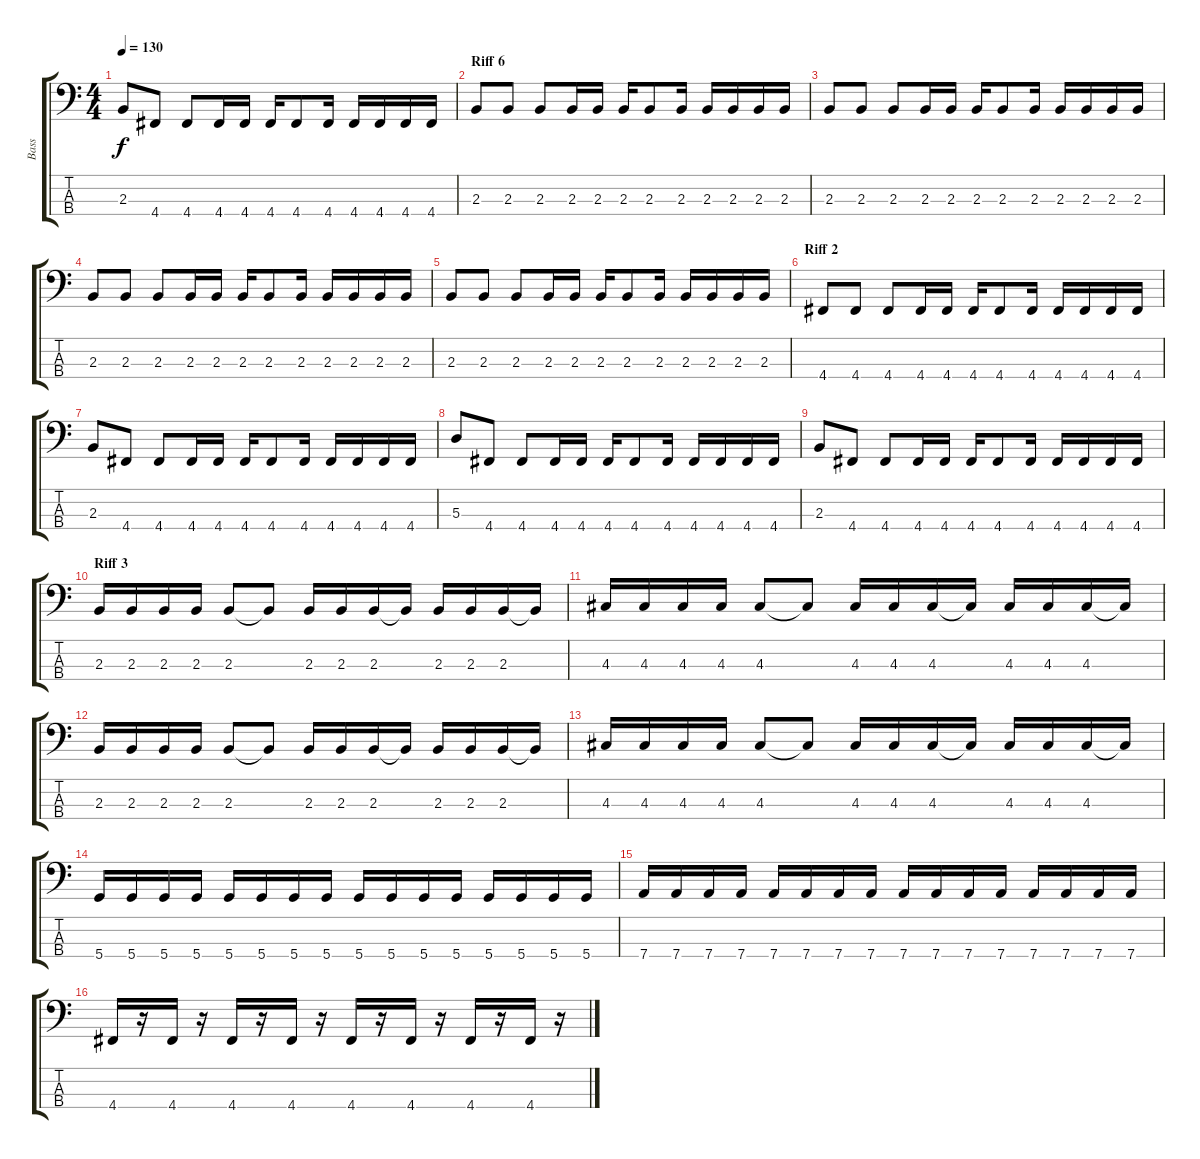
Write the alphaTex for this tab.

\track ("Bass" "Bass") {instrument electricbassfinger}
\staff {score tabs}
\tuning (G2 D2 A1 D1) {hide}
\ts (4 4)
\tempo 130
\clef f4
\ks c
2.3.8{dy f} 4.4.8 4.4.8 4.4.16 4.4.16 4.4.16 4.4.8 4.4.16 4.4.16 4.4.16 4.4.16 4.4.16 |
\section ("" "Riff 6")
2.3.8 2.3.8 2.3.8 2.3.16 2.3.16 2.3.16 2.3.8 2.3.16 2.3.16 2.3.16 2.3.16 2.3.16 |
2.3.8 2.3.8 2.3.8 2.3.16 2.3.16 2.3.16 2.3.8 2.3.16 2.3.16 2.3.16 2.3.16 2.3.16 |
2.3.8 2.3.8 2.3.8 2.3.16 2.3.16 2.3.16 2.3.8 2.3.16 2.3.16 2.3.16 2.3.16 2.3.16 |
2.3.8 2.3.8 2.3.8 2.3.16 2.3.16 2.3.16 2.3.8 2.3.16 2.3.16 2.3.16 2.3.16 2.3.16 |
\section ("" "Riff 2")
4.4.8 4.4.8 4.4.8 4.4.16 4.4.16 4.4.16 4.4.8 4.4.16 4.4.16 4.4.16 4.4.16 4.4.16 |
2.3.8 4.4.8 4.4.8 4.4.16 4.4.16 4.4.16 4.4.8 4.4.16 4.4.16 4.4.16 4.4.16 4.4.16 |
5.3.8 4.4.8 4.4.8 4.4.16 4.4.16 4.4.16 4.4.8 4.4.16 4.4.16 4.4.16 4.4.16 4.4.16 |
2.3.8 4.4.8 4.4.8 4.4.16 4.4.16 4.4.16 4.4.8 4.4.16 4.4.16 4.4.16 4.4.16 4.4.16 |
\section ("" "Riff 3")
2.3.16 2.3.16 2.3.16 2.3.16 2.3.8 2.3{t}.8 2.3.16 2.3.16 2.3.16 2.3{t}.16 2.3.16 2.3.16 2.3.16 2.3{t}.16 |
4.3.16 4.3.16 4.3.16 4.3.16 4.3.8 4.3{t}.8 4.3.16 4.3.16 4.3.16 4.3{t}.16 4.3.16 4.3.16 4.3.16 4.3{t}.16 |
2.3.16 2.3.16 2.3.16 2.3.16 2.3.8 2.3{t}.8 2.3.16 2.3.16 2.3.16 2.3{t}.16 2.3.16 2.3.16 2.3.16 2.3{t}.16 |
4.3.16 4.3.16 4.3.16 4.3.16 4.3.8 4.3{t}.8 4.3.16 4.3.16 4.3.16 4.3{t}.16 4.3.16 4.3.16 4.3.16 4.3{t}.16 |
5.4.16 5.4.16 5.4.16 5.4.16 5.4.16 5.4.16 5.4.16 5.4.16 5.4.16 5.4.16 5.4.16 5.4.16 5.4.16 5.4.16 5.4.16 5.4.16 |
7.4.16 7.4.16 7.4.16 7.4.16 7.4.16 7.4.16 7.4.16 7.4.16 7.4.16 7.4.16 7.4.16 7.4.16 7.4.16 7.4.16 7.4.16 7.4.16 |
4.4.16 r.16 4.4.16 r.16 4.4.16 r.16 4.4.16 r.16 4.4.16 r.16 4.4.16 r.16 4.4.16 r.16 4.4.16 r.16
